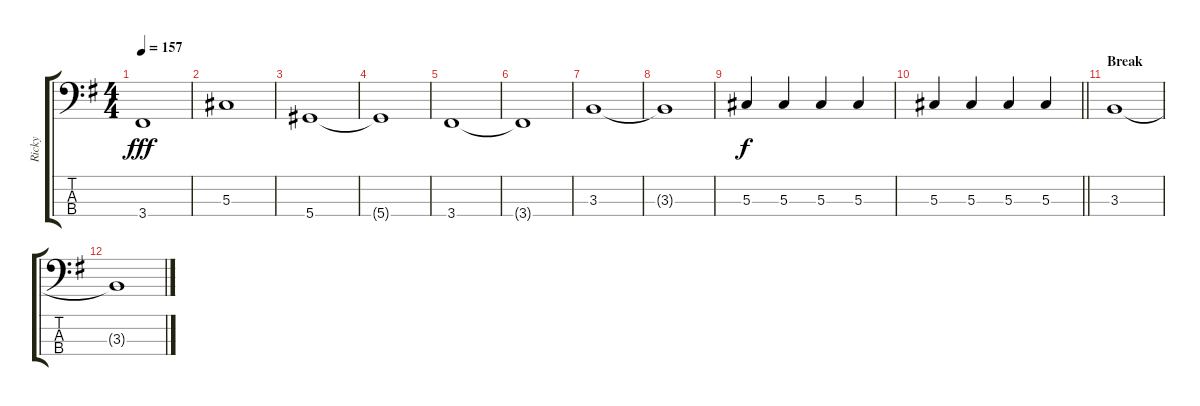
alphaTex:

\track ("Ricky" "Ricky") {instrument acousticbass}
\staff {score tabs}
\tuning (Gb2 Db2 Ab1 Eb1) {hide}
\ts (4 4)
\tempo 157
\clef f4
\ks g
3.4.1{dy fff} |
5.3.1 |
5.4.1 |
5.4{t}.1 |
3.4.1 |
3.4{t}.1 |
3.3.1 |
3.3{t}.1 |
5.3.4{dy f} 5.3.4 5.3.4 5.3.4 |
\barLineRight lightlight
5.3.4 5.3.4 5.3.4 5.3.4 |
\section ("" "Break")
3.3.1 |
3.3{t}.1
